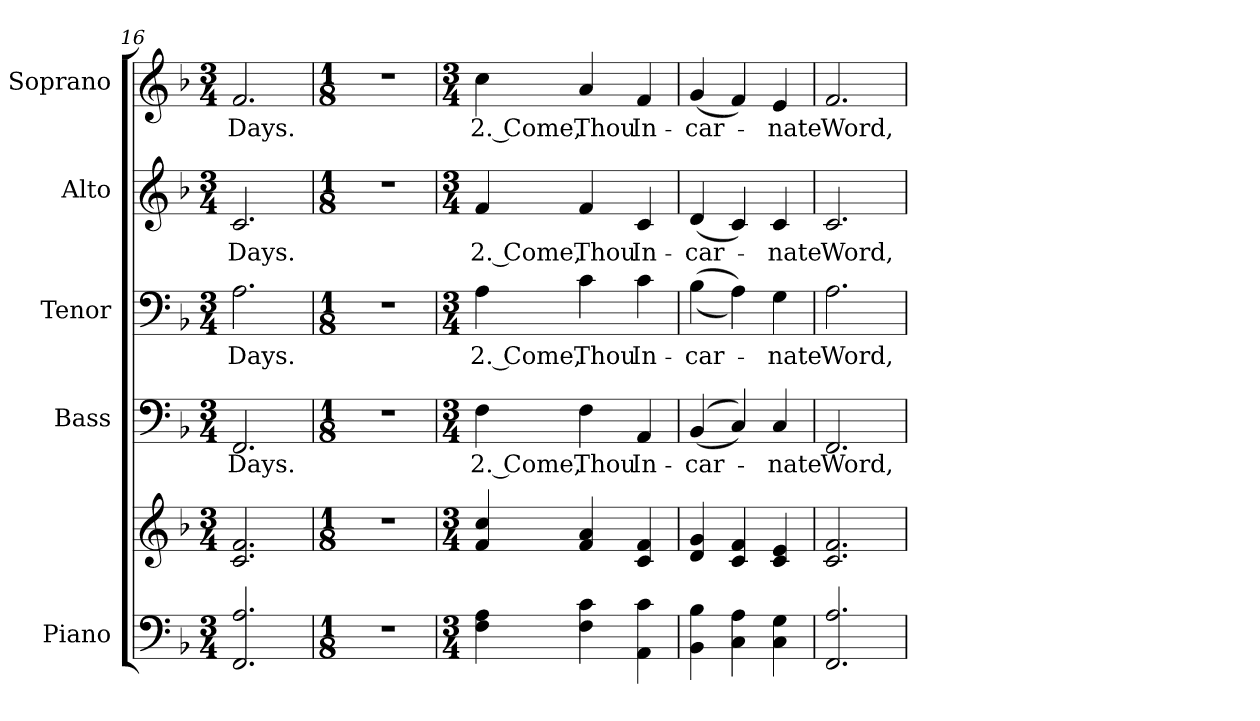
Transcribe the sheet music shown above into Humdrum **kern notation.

**kern	**kern	**kern	**text	**kern	**text	**kern	**text	**kern	**text
*part5	*part5	*part4	*part4	*part3	*part3	*part2	*part2	*part1	*part1
*staff6	*staff5	*staff4	*staff4	*staff3	*staff3	*staff2	*staff2	*staff1	*staff1
*I"Piano	*	*I"Bass	*	*I"Tenor	*	*I"Alto	*	*I"Soprano	*
*I'Pno.	*	*I'B.	*	*I'T.	*	*I'A.	*	*I'S.	*
*clefF4	*clefG2	*clefF4	*	*clefF4	*	*clefG2	*	*clefG2	*
*k[b-]	*k[b-]	*k[b-]	*	*k[b-]	*	*k[b-]	*	*k[b-]	*
*F:	*F:	*F:	*	*F:	*	*F:	*	*F:	*
*M3/4	*M3/4	*M3/4	*	*M3/4	*	*M3/4	*	*M3/4	*
=16	=16	=16	=16	=16	=16	=16	=16	=16	=16
!	!	!	!LO:LY:b:color=#000000	!	!	!	!	!	!
!	!	!	!	!	!LO:LY:b:color=#000000	!	!	!	!
!	!	!	!	!	!	!	!LO:LY:b:color=#000000	!	!
!	!	!	!	!	!	!	!	!	!LO:LY:b:color=#000000
2.FFi/ 2.Ai	2.ci/ 2.fi	2.FFi/	Days.	2.Ai\	Days.	2.ci/	Days.	2.fi/	Days.
!!LO:PB:g=z
=17	=17	=17	=17	=17	=17	=17	=17	=17	=17
*M1/8	*M1/8	*M1/8	*	*M1/8	*	*M1/8	*	*M1/8	*
8r	8r	8r	.	8r	.	8r	.	8r	.
=18	=18	=18	=18	=18	=18	=18	=18	=18	=18
*M3/4	*M3/4	*M3/4	*	*M3/4	*	*M3/4	*	*M3/4	*
!	!	!	!LO:LY:b:color=#000000	!	!	!	!	!	!
!	!	!	!	!	!LO:LY:b:color=#000000	!	!	!	!
!	!	!	!	!	!	!	!LO:LY:b:color=#000000	!	!
!	!	!	!	!	!	!	!	!	!LO:LY:b:color=#000000
4Fi\ 4Ai	4fi/ 4cci	4Fi\	2. Come,	4Ai\	2. Come,	4fi/	2. Come,	4cci\	2. Come,
!	!	!	!LO:LY:b:color=#000000	!	!	!	!	!	!
!	!	!	!	!	!LO:LY:b:color=#000000	!	!	!	!
!	!	!	!	!	!	!	!LO:LY:b:color=#000000	!	!
!	!	!	!	!	!	!	!	!	!LO:LY:b:color=#000000
4Fi\ 4ci	4fi/ 4ai	4Fi\	Thou	4ci\	Thou	4fi/	Thou	4ai/	Thou
!	!	!	!LO:LY:b:color=#000000	!	!	!	!	!	!
!	!	!	!	!	!LO:LY:b:color=#000000	!	!	!	!
!	!	!	!	!	!	!	!LO:LY:b:color=#000000	!	!
!	!	!	!	!	!	!	!	!	!LO:LY:b:color=#000000
4AAi\ 4ci	4ci/ 4fi	4AAi/	In-	4ci\	In-	4ci/	In-	4fi/	In-
=19	=19	=19	=19	=19	=19	=19	=19	=19	=19
!	!	!	!LO:LY:b:color=#000000	!	!	!	!	!	!
!	!	!	!	!	!LO:LY:b:color=#000000	!	!	!	!
!	!	!	!	!	!	!	!LO:LY:b:color=#000000	!	!
!	!	!	!	!	!	!	!	!	!LO:LY:b:color=#000000
4BB-i\ 4B-i	4di/ 4gi	((4BB-i/	-car-	((4B-i\	-car-	(4di/	-car-	(4gi/	-car-
4Ci\ 4Ai	4ci/ 4fi	4Ci/))	.	4Ai\))	.	4ci/)	.	4fi/)	.
!	!	!	!LO:LY:b:color=#000000	!	!	!	!	!	!
!	!	!	!	!	!LO:LY:b:color=#000000	!	!	!	!
!	!	!	!	!	!	!	!LO:LY:b:color=#000000	!	!
!	!	!	!	!	!	!	!	!	!LO:LY:b:color=#000000
4Ci\ 4Gi	4ci/ 4ei	4Ci/	-nate	4Gi\	-nate	4ci/	-nate	4ei/	-nate
=20	=20	=20	=20	=20	=20	=20	=20	=20	=20
!	!	!	!LO:LY:b:color=#000000	!	!	!	!	!	!
!	!	!	!	!	!LO:LY:b:color=#000000	!	!	!	!
!	!	!	!	!	!	!	!LO:LY:b:color=#000000	!	!
!	!	!	!	!	!	!	!	!	!LO:LY:b:color=#000000
2.FFi/ 2.Ai	2.ci/ 2.fi	2.FFi/	Word,	2.Ai\	Word,	2.ci/	Word,	2.fi/	Word,
=	=	=	=	=	=	=	=	=	=
*-	*-	*-	*-	*-	*-	*-	*-	*-	*-
